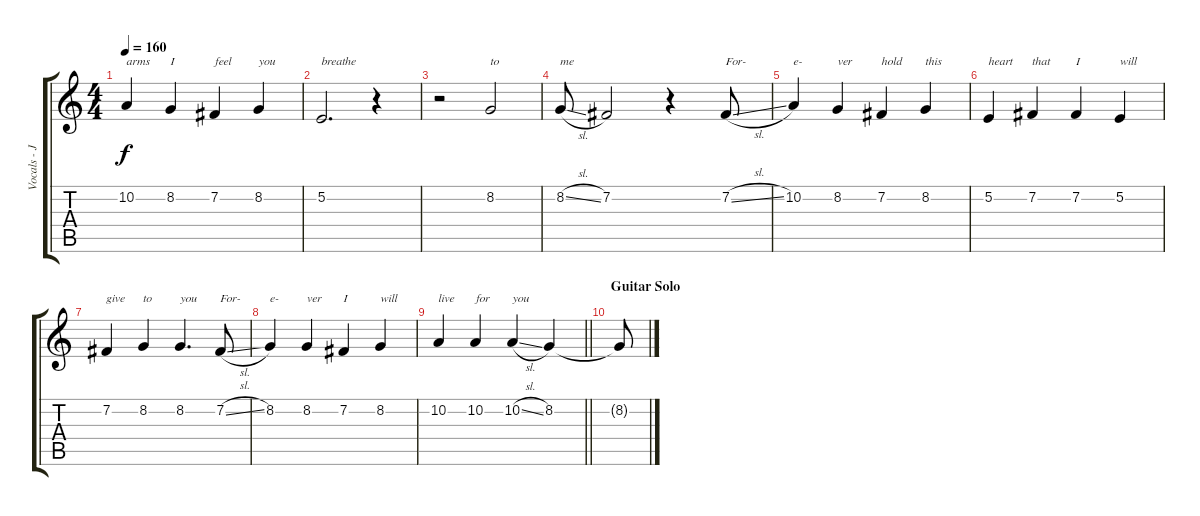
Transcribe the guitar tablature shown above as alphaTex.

\track ("Vocals - John Cooper" "Vocals - J") {instrument lead2sawtooth}
\staff {score tabs}
\tuning (E4 B3 G3 D3 A2 E2) {hide}
\ts (4 4)
\tempo 160
\clef g2
\ks c
10.2.4{txt "arms" dy f} 8.2.4{txt "I"} 7.2.4{txt "feel"} 8.2.4{txt "you"} |
5.2.2{d txt "breathe"} r.4 |
r.2 8.2.2{txt "to"} |
8.2{sl}.8{txt "me"} 7.2.2 r.4 7.2{sl}.8{txt "For-"} |
10.2.4{txt "e-"} 8.2.4{txt "ver"} 7.2.4{txt "hold"} 8.2.4{txt "this"} |
5.2.4{txt "heart"} 7.2.4{txt "that"} 7.2.4{txt "I"} 5.2.4{txt "will"} |
7.2.4{txt "give"} 8.2.4{txt "to"} 8.2.4{d txt "you"} 7.2{sl}.8{txt "For-"} |
8.2.4{txt "e-"} 8.2.4{txt "ver"} 7.2.4{txt "I"} 8.2.4{txt "will"} |
\barLineRight lightlight
10.2.4{txt "live"} 10.2.4{txt "for"} 10.2{sl}.4{txt "you"} 8.2.4 |
\section ("" "Guitar Solo")
8.2{t}.8
